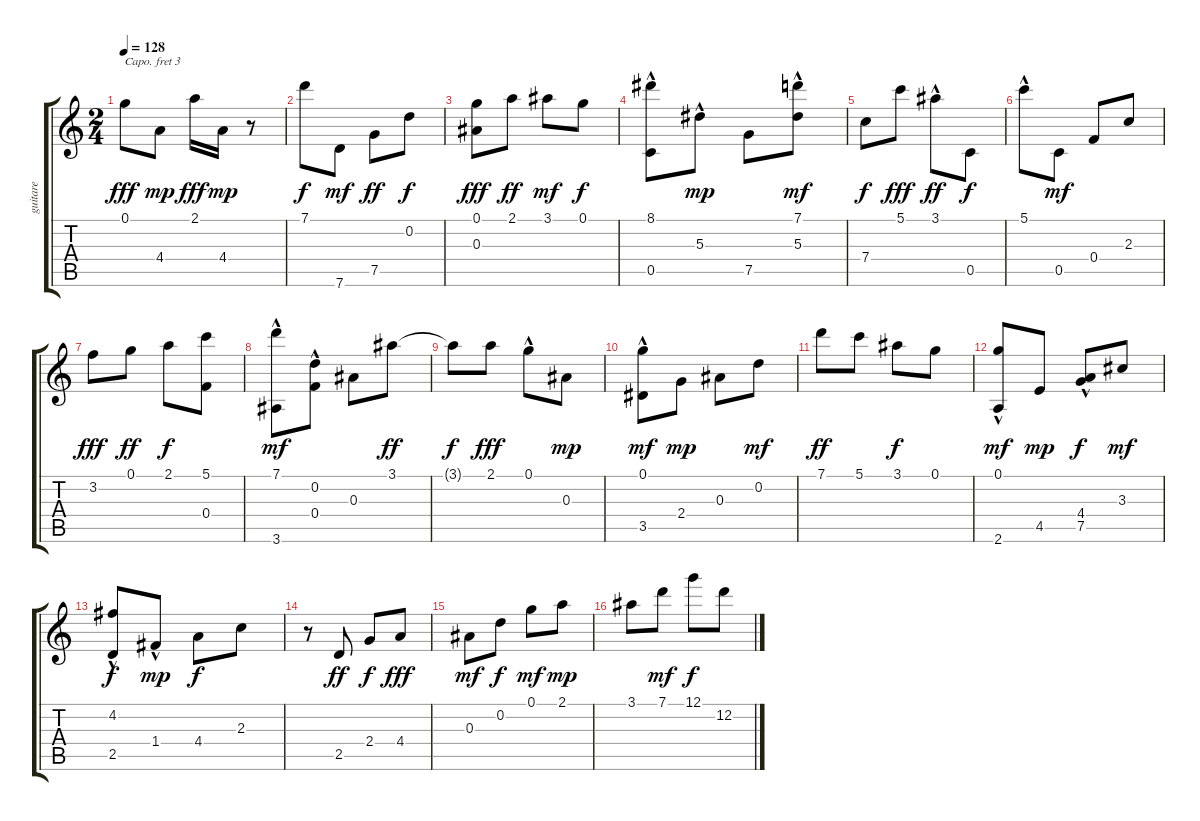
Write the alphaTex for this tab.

\track ("guitare" "guitare") {instrument acousticguitarnylon}
\staff {score tabs}
\capo 3
\tuning (E4 B3 G3 D3 A2 E2) {hide}
\ts (2 4)
\tempo 128
\clef g2
\ks c
0.1.8{dy fff} 4.4.8{dy mp} 2.1.16{dy fff} 4.4.16{dy mp} r.8 |
7.1.8{dy f} 7.6.8{dy mf} 7.5.8{dy ff} 0.2.8{dy f} |
(0.1 0.3).8{dy fff} 2.1.8{dy ff} 3.1.8{dy mf} 0.1.8{dy f} |
(8.1{hac} 0.5).8 5.3{hac}.8{dy mp} 7.5.8 (7.1{hac} 5.3{hac}).8{dy mf} |
7.4.8{dy f} 5.1.8{dy fff} 3.1{hac}.8{dy ff} 0.5.8{dy f} |
5.1{hac}.8 0.5.8{dy mf} 0.4.8 2.3.8 |
3.2.8{dy fff} 0.1.8{dy ff} 2.1.8{dy f} (5.1 0.4).8 |
(7.1 3.6{hac}).8{dy mf} (0.2{hac} 0.4{hac}).8 0.3.8 3.1.8{dy ff} |
3.1{t}.8{dy f} 2.1.8{dy fff} 0.1{hac}.8 0.3.8{dy mp} |
(0.1{hac} 3.5{hac}).8{dy mf} 2.4.8{dy mp} 0.3.8 0.2.8{dy mf} |
7.1.8{dy ff} 5.1.8 3.1.8{dy f} 0.1.8 |
(0.1{hac} 2.6{hac}).8{dy mf} 4.5.8{dy mp} (4.4{hac} 7.5).8{dy f} 3.3.8{dy mf} |
(4.2{hac} 2.5).8{dy f} 1.4{hac}.8{dy mp} 4.4.8{dy f} 2.3.8 |
r.8 2.5.8{dy ff} 2.4.8{dy f} 4.4.8{dy fff} |
0.3.8{dy mf} 0.2.8{dy f} 0.1.8{dy mf} 2.1.8{dy mp} |
3.1.8 7.1.8{dy mf} 12.1.8{dy f} 12.2.8
